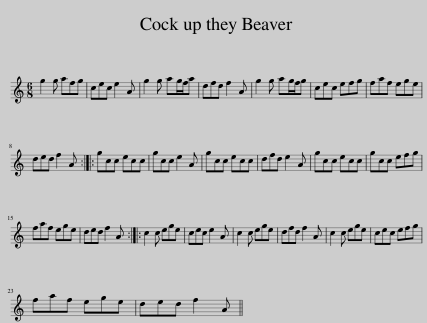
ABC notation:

X:1
L:1/8
M:6/8
I:linebreak $
K:C
V:1 treble
V:1
 g2 g afg | cec e2 A | g2 g ag/f/a | dfd f2 A | g2 g ag/f/g | %5
 cec efg | faf ege |$ ded f2 A :: gcc ecc | gcc e2 A | %10
 gcc ecc | dfd e2 A | gcc ecc | gcc efg |$ faf ege | %15
 ded f2 A :: c2 c ege | cec e2 A | c2 c ege | dfd f2 A | %20
 c2 c ege | cec efg |$ faf ege | ded f2 A || %24
